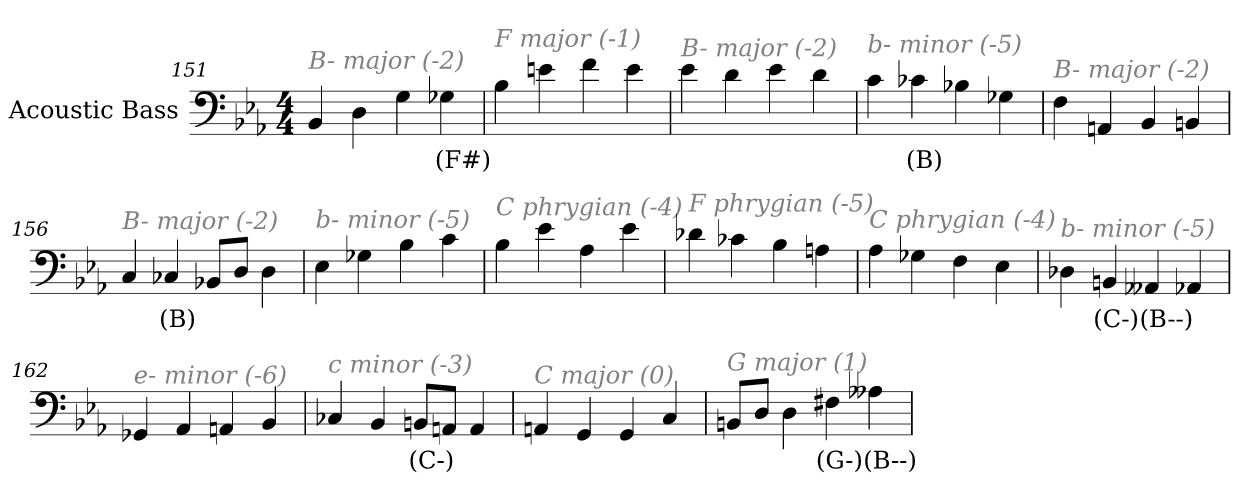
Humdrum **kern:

**kern	**text
*part1	*part1
*staff1	*staff1
*I"Acoustic Bass	*
*clefF4	*
*ITrd7c12	*
*k[b-e-a-]	*
*E-:	*
*M4/4	*
=151	=151
!LO:TX:i:color=#808080:t=B- major (-2)	!
4BBB-	.
4DD	.
4GG	.
4GG-Xi	(F#)
=152	=152
!LO:TX:i:color=#808080:t=F major (-1)	!
4BB-	.
4En	.
4F	.
4E	.
=153	=153
!LO:TX:i:color=#808080:t=B- major (-2)	!
4E-	.
4D	.
4E-	.
4D	.
=154	=154
!LO:TX:i:color=#808080:t=b- minor (-5)	!
4C	.
4C-Xi	(B)
4BB-X	.
4GG-X	.
=155	=155
!LO:TX:i:color=#808080:t=B- major (-2)	!
4FF	.
4AAAn	.
4BBB-	.
4BBBn	.
=156	=156
!LO:TX:i:color=#808080:t=B- major (-2)	!
4CC	.
4CC-Xi	(B)
8BBB-XL	.
8DDJ	.
4DD	.
=157	=157
!LO:TX:i:color=#808080:t=b- minor (-5)	!
4EE-	.
4GG-X	.
4BB-	.
4C	.
=158	=158
!LO:TX:i:color=#808080:t=C phrygian (-4)	!
4BB-	.
4E-	.
4AA-	.
4E-	.
=159	=159
!LO:TX:i:color=#808080:t=F phrygian (-5)	!
4D-X	.
4C-X	.
4BB-	.
4AAn	.
=160	=160
!LO:TX:i:color=#808080:t=C phrygian (-4)	!
4AA-	.
4GG-X	.
4FF	.
4EE-	.
=161	=161
!LO:TX:i:color=#808080:t=b- minor (-5)	!
4DD-X	.
4BBBni	(C-)
4AAA--Xi	(B--)
4AAA-	.
=162	=162
!LO:TX:i:color=#808080:t=e- minor (-6)	!
4GGG-X	.
4AAA-	.
4AAAn	.
4BBB-	.
=163	=163
!LO:TX:i:color=#808080:t=c minor (-3)	!
4CC-Xj	.
4BBB-	.
8BBBniL	(C-)
8AAAnJ	.
4AAA	.
=164	=164
!LO:TX:i:color=#808080:t=C major (0)	!
4AAAn	.
4GGG	.
4GGG	.
4CC	.
=165	=165
!LO:TX:i:color=#808080:t=G major (1)	!
8BBBnL	.
8DDJ	.
4DD	.
4FF#Xi	(G-)
4AA--Xi	(B--)
=	=
*-	*-
